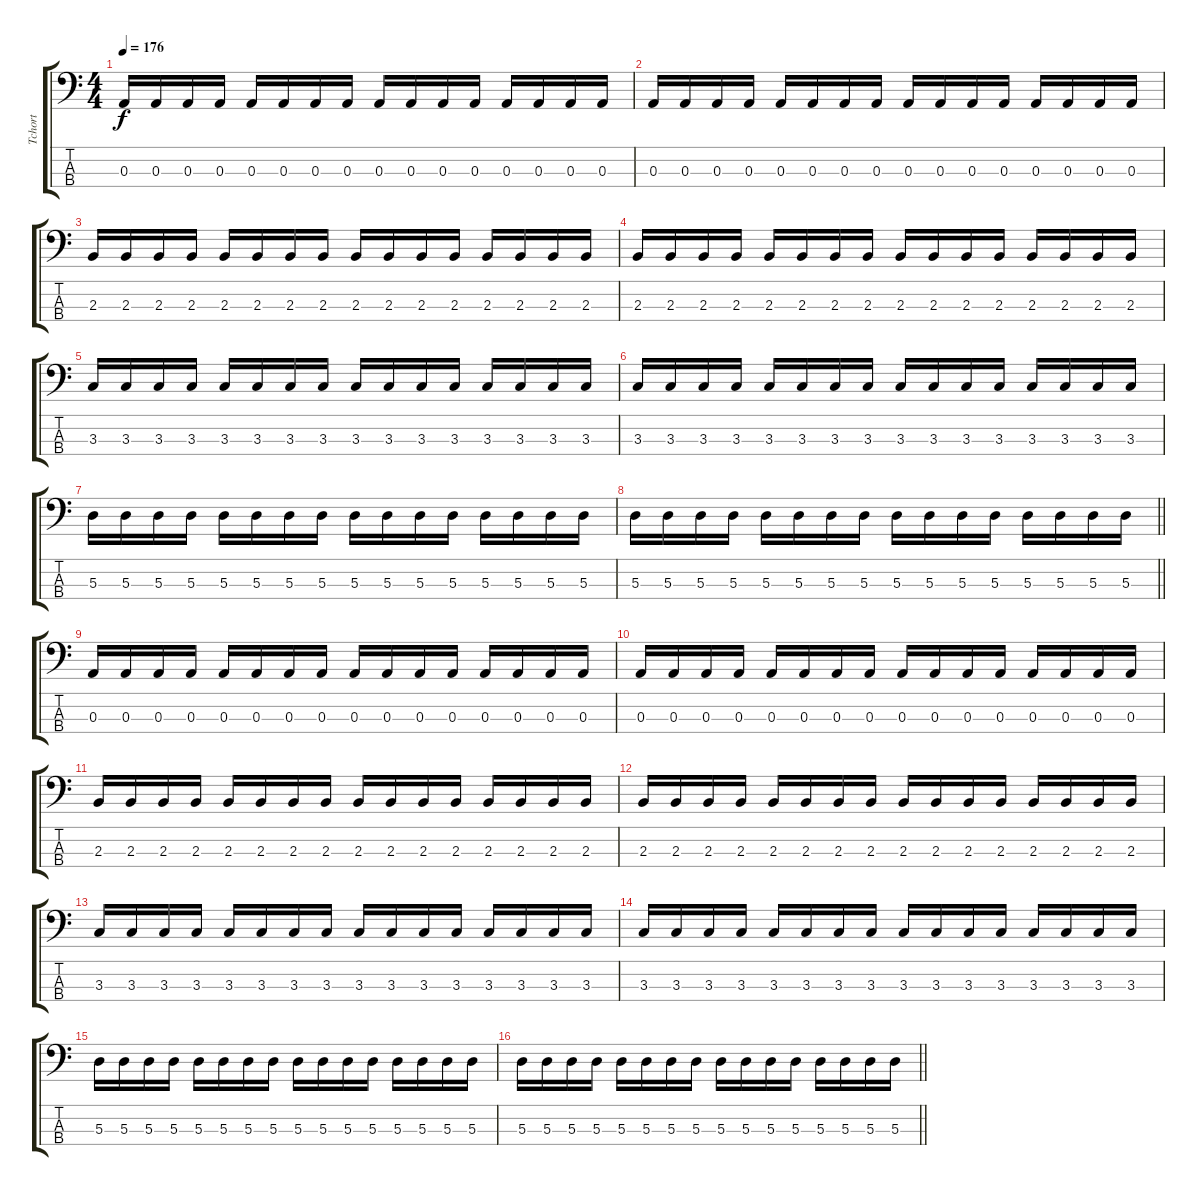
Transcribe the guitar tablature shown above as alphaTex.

\track ("Tchort" "Tchort") {instrument electricbasspick}
\staff {score tabs}
\tuning (G2 D2 A1 E1) {hide}
\ts (4 4)
\section ("" "")
\tempo 176
\clef f4
\ks c
0.3.16{dy f} 0.3.16 0.3.16 0.3.16 0.3.16 0.3.16 0.3.16 0.3.16 0.3.16 0.3.16 0.3.16 0.3.16 0.3.16 0.3.16 0.3.16 0.3.16 |
0.3.16 0.3.16 0.3.16 0.3.16 0.3.16 0.3.16 0.3.16 0.3.16 0.3.16 0.3.16 0.3.16 0.3.16 0.3.16 0.3.16 0.3.16 0.3.16 |
2.3.16 2.3.16 2.3.16 2.3.16 2.3.16 2.3.16 2.3.16 2.3.16 2.3.16 2.3.16 2.3.16 2.3.16 2.3.16 2.3.16 2.3.16 2.3.16 |
2.3.16 2.3.16 2.3.16 2.3.16 2.3.16 2.3.16 2.3.16 2.3.16 2.3.16 2.3.16 2.3.16 2.3.16 2.3.16 2.3.16 2.3.16 2.3.16 |
3.3.16 3.3.16 3.3.16 3.3.16 3.3.16 3.3.16 3.3.16 3.3.16 3.3.16 3.3.16 3.3.16 3.3.16 3.3.16 3.3.16 3.3.16 3.3.16 |
3.3.16 3.3.16 3.3.16 3.3.16 3.3.16 3.3.16 3.3.16 3.3.16 3.3.16 3.3.16 3.3.16 3.3.16 3.3.16 3.3.16 3.3.16 3.3.16 |
5.3.16 5.3.16 5.3.16 5.3.16 5.3.16 5.3.16 5.3.16 5.3.16 5.3.16 5.3.16 5.3.16 5.3.16 5.3.16 5.3.16 5.3.16 5.3.16 |
\barLineRight lightlight
5.3.16 5.3.16 5.3.16 5.3.16 5.3.16 5.3.16 5.3.16 5.3.16 5.3.16 5.3.16 5.3.16 5.3.16 5.3.16 5.3.16 5.3.16 5.3.16 |
0.3.16 0.3.16 0.3.16 0.3.16 0.3.16 0.3.16 0.3.16 0.3.16 0.3.16 0.3.16 0.3.16 0.3.16 0.3.16 0.3.16 0.3.16 0.3.16 |
0.3.16 0.3.16 0.3.16 0.3.16 0.3.16 0.3.16 0.3.16 0.3.16 0.3.16 0.3.16 0.3.16 0.3.16 0.3.16 0.3.16 0.3.16 0.3.16 |
2.3.16 2.3.16 2.3.16 2.3.16 2.3.16 2.3.16 2.3.16 2.3.16 2.3.16 2.3.16 2.3.16 2.3.16 2.3.16 2.3.16 2.3.16 2.3.16 |
2.3.16 2.3.16 2.3.16 2.3.16 2.3.16 2.3.16 2.3.16 2.3.16 2.3.16 2.3.16 2.3.16 2.3.16 2.3.16 2.3.16 2.3.16 2.3.16 |
3.3.16 3.3.16 3.3.16 3.3.16 3.3.16 3.3.16 3.3.16 3.3.16 3.3.16 3.3.16 3.3.16 3.3.16 3.3.16 3.3.16 3.3.16 3.3.16 |
3.3.16 3.3.16 3.3.16 3.3.16 3.3.16 3.3.16 3.3.16 3.3.16 3.3.16 3.3.16 3.3.16 3.3.16 3.3.16 3.3.16 3.3.16 3.3.16 |
5.3.16 5.3.16 5.3.16 5.3.16 5.3.16 5.3.16 5.3.16 5.3.16 5.3.16 5.3.16 5.3.16 5.3.16 5.3.16 5.3.16 5.3.16 5.3.16 |
\barLineRight lightlight
5.3.16 5.3.16 5.3.16 5.3.16 5.3.16 5.3.16 5.3.16 5.3.16 5.3.16 5.3.16 5.3.16 5.3.16 5.3.16 5.3.16 5.3.16 5.3.16
